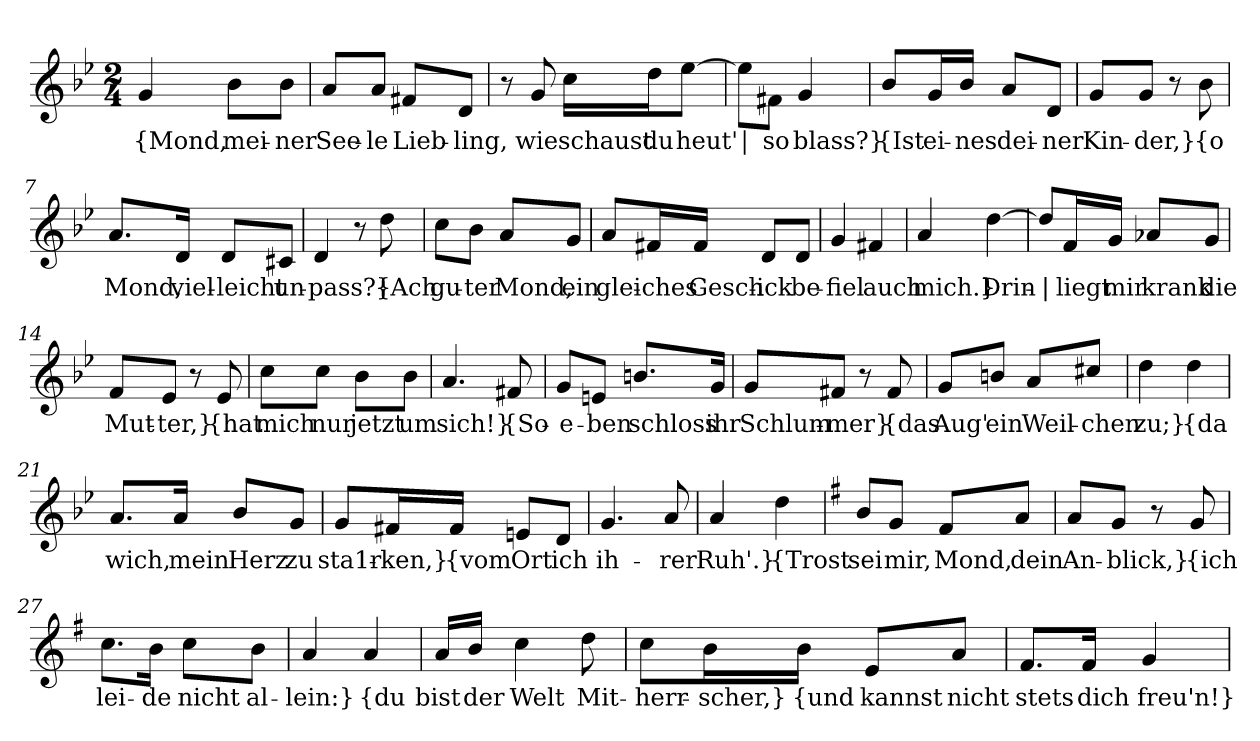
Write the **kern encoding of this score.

**kern	**text
*part1	*part1
*staff1	*staff1
*clefG2	*
*k[b-e-]	*
*M2/4	*
=1	=1
!	!LO:LY:b
4g/	{Mond,
!	!LO:LY:b
8b-\L	mei-
!	!LO:LY:b
8b-\J	-ner
=2	=2
!	!LO:LY:b
8a/L	See-
!	!LO:LY:b
8a/J	-le
!	!LO:LY:b
8f#X/L	Lieb-
!	!LO:LY:b
8d/J	-ling,
=3	=3
8r	.
!	!LO:LY:b
8g/	wie
!	!LO:LY:b
16cc\LL	schaust
!	!LO:LY:b
16dd\J	du
!	!LO:LY:b
[8ee-\J	heut'
=4	=4
!	!LO:LY:b
8ee-\L]	|
!	!LO:LY:b
8f#X\J	so
!	!LO:LY:b
4g/	blass?}
=5	=5
!	!LO:LY:b
8b-/L	{Ist
!	!LO:LY:b
16g/L	ei-
!	!LO:LY:b
16b-/JJ	-nes
!	!LO:LY:b
8a/L	dei-
!	!LO:LY:b
8d/J	-ner
!!LO:LB:g=z
=6	=6
!	!LO:LY:b
8g/L	Kin-
!	!LO:LY:b
8g/J	-der,}
8r	.
!	!LO:LY:b
8b-\	{o
=7	=7
!	!LO:LY:b
8.a/L	Mond,
!	!LO:LY:b
16d/Jk	viel-
!	!LO:LY:b
8d/L	-leicht
!	!LO:LY:b
8c#X/J	un-
=8	=8
!	!LO:LY:b
4d/	pass?}
8r	.
!	!LO:LY:b
8dd\	{Ach
=9	=9
!	!LO:LY:b
8cc\L	gu-
!	!LO:LY:b
8b-\J	-ter
!	!LO:LY:b
8a/L	Mond,
!	!LO:LY:b
8g/J	ein
=10	=10
!	!LO:LY:b
8a/L	glei-
!	!LO:LY:b
16f#X/L	-ches
!	!LO:LY:b
16f#/JJ	Gesch-
!	!LO:LY:b
8d/L	-ick
!	!LO:LY:b
8d/J	be-
!!LO:LB:g=z
=11	=11
!	!LO:LY:b
4g/	-fiel
!	!LO:LY:b
4f#X/	auch
=12	=12
!	!LO:LY:b
4a/	mich.}
!	!LO:LY:b
[4dd\	Drin-
=13	=13
!	!LO:LY:b
8dd/L]	|
!	!LO:LY:b
16f/L	-liegt
!	!LO:LY:b
16g/JJ	mir
!	!LO:LY:b
8a-X/L	krank
!	!LO:LY:b
8g/J	die
=14	=14
!	!LO:LY:b
8f/L	Mut-
!	!LO:LY:b
8e-/J	-ter,}
8r	.
!	!LO:LY:b
8e-/	{hat
=15	=15
!	!LO:LY:b
8cc\L	mich
!	!LO:LY:b
8cc\J	nur
!	!LO:LY:b
8b-\L	jetzt
!	!LO:LY:b
8b-\J	um
=16	=16
!	!LO:LY:b
4.a/	sich!}
!	!LO:LY:b
8f#X/	{So-
!!LO:LB:g=z
=17	=17
!	!LO:LY:b
8g/L	-e-
!	!LO:LY:b
8en/J	-ben
!	!LO:LY:b
8.bn/L	schloss
!	!LO:LY:b
16g/Jk	ihr
=18	=18
!	!LO:LY:b
8g/L	Schlum-
!	!LO:LY:b
8f#X/J	-mer}
8r	.
!	!LO:LY:b
8f#/	{das
=19	=19
!	!LO:LY:b
8g/L	Aug'
!	!LO:LY:b
8bn/J	ein
!	!LO:LY:b
8a/L	Weil-
!	!LO:LY:b
8cc#X/J	-chen
=20	=20
!	!LO:LY:b
4dd\	zu;}
!	!LO:LY:b
4dd\	{da
=21	=21
!	!LO:LY:b
8.a/L	wich,
!	!LO:LY:b
16a/Jk	mein
!	!LO:LY:b
8b-/L	Herz
!	!LO:LY:b
8g/J	zu
!!LO:LB:g=z
=22	=22
!	!LO:LY:b
8g/L	sta1r-
!	!LO:LY:b
16f#X/L	-ken,}
!	!LO:LY:b
16f#/JJ	{vom
!	!LO:LY:b
8en/L	Ort
!	!LO:LY:b
8d/J	ich
=23	=23
!	!LO:LY:b
4.g/	ih-
!	!LO:LY:b
8a/	-rer
=24	=24
!	!LO:LY:b
4a/	Ruh'.}
!	!LO:LY:b
4dd\	{Trost
=25	=25
*k[f#]	*
!	!LO:LY:b
8b/L	sei
!	!LO:LY:b
8g/J	mir,
!	!LO:LY:b
8f#/L	Mond,
!	!LO:LY:b
8a/J	dein
=26	=26
!	!LO:LY:b
8a/L	An-
!	!LO:LY:b
8g/J	-blick,}
8r	.
!	!LO:LY:b
8g/	{ich
!!LO:LB:g=z
=27	=27
!	!LO:LY:b
8.cc\L	lei-
!	!LO:LY:b
16b\Jk	-de
!	!LO:LY:b
8cc\L	nicht
!	!LO:LY:b
8b\J	al-
=28	=28
!	!LO:LY:b
4a/	-lein:}
!	!LO:LY:b
4a/	{du
=29	=29
!	!LO:LY:b
16a/LL	bist
!	!LO:LY:b
16b/JJ	der
!	!LO:LY:b
4cc\	Welt
!	!LO:LY:b
8dd\	Mit-
=30	=30
!	!LO:LY:b
8cc\L	-herr-
!	!LO:LY:b
16b\L	-scher,}
!	!LO:LY:b
16b\JJ	{und
!	!LO:LY:b
8e/L	kannst
!	!LO:LY:b
8a/J	nicht
=31	=31
!	!LO:LY:b
8.f#/L	stets
!	!LO:LY:b
16f#/Jk	dich
!	!LO:LY:b
4g/	freu'n!}
=	=
*-	*-
